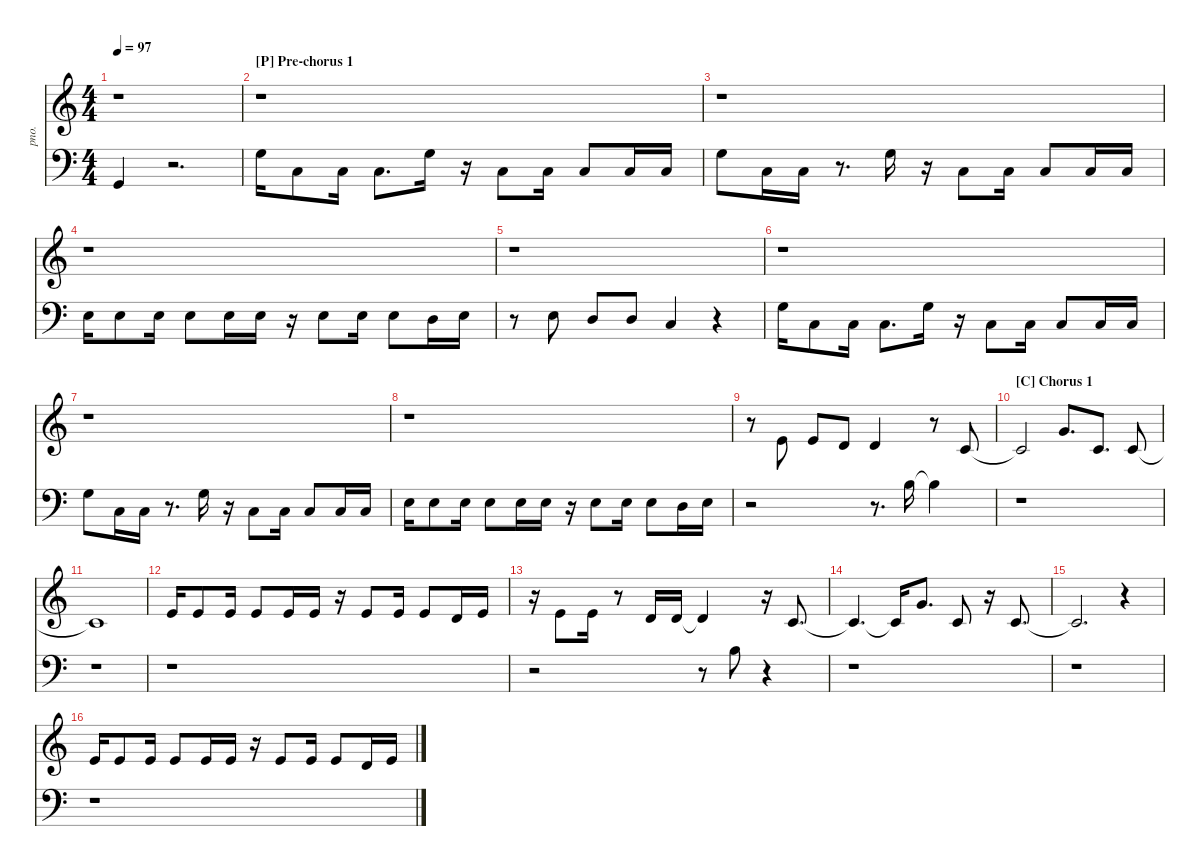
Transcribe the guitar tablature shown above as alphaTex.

\defaultSystemsLayout 4
\hideDynamics
\bracketExtendMode nobrackets
\otherSystemsTrackNameOrientation horizontal
\track ("Acoustic Piano" "pno.") {instrument acousticgrandpiano}
\staff {score}
\tuning (E4 B3 G3 D3 A2 E2)
\ts (4 4)
\tempo 97
\clef g2
\ks c
r.1{dy mf beam Down} |
\section ("P" "Pre-chorus 1")
r.1{beam Down} |
r.1{beam Down} |
r.1{beam Down} |
r.1{beam Down} |
r.1{beam Down} |
r.1{beam Down} |
r.1{beam Down} |
r.8{beam Down} 5.2.8{beam Up} 5.2.8{beam Up} 3.2.8{beam Up} 3.2.4{beam Up} r.8{beam Up} 1.2.8{beam Up} |
\section ("C" "Chorus 1")
1.2{t}.2{beam Up} 3.1.8{d beam Up} 1.2.8{d beam Up} 1.2.8{beam Up} |
1.2{t}.1{beam Up} |
0.1.16{beam Up} 0.1.8{beam Up} 0.1.16{beam Up} 0.1.8{beam Up} 0.1.16{beam Up} 0.1.16{beam Up} r.16{beam Up} 5.2.8{beam Up} 5.2.16{beam Up} 5.2.8{beam Up} 7.3.16{beam Up} 9.3.16{beam Up} |
r.16{beam Down} 0.1.8{beam Up} 0.1.16{beam Up} r.8{beam Up} 3.2.16{beam Up} 3.2.16{beam Up} 3.2{t}.4{beam Up} r.16{beam Up} 1.2.8{d beam Up} |
1.2{t}.4{d beam Up} 1.2{t}.16{beam Up} 3.1.8{d beam Up} 1.2.8{beam Up} r.16{beam Up} 1.2.8{d beam Up} |
1.2{t}.2{d beam Up} r.4{beam Up} |
0.1.16{beam Up} 0.1.8{beam Up} 0.1.16{beam Up} 0.1.8{beam Up} 0.1.16{beam Up} 0.1.16{beam Up} r.16{beam Up} 5.2.8{beam Up} 5.2.16{beam Up} 5.2.8{beam Up} 7.3.16{beam Up} 9.3.16{beam Up}
\staff {score}
\tuning (G2 D2 A1 E1 B0)
\clef f4
\ottava regular
\simile none
\ks c
0.1.4{dy mf beam Up} r.2{d beam Up} |
12.1.16{beam Down} 10.2.8{beam Down} 10.2.16{beam Down} 10.2.8{d beam Down} 12.1.16{beam Down} r.16{beam Down} 10.2.8{beam Up} 10.2.16{beam Up} 10.2.8{beam Up} 10.2.16{beam Up} 10.2.16{beam Up} |
12.1.8{beam Down} 10.2.16{beam Down} 10.2.16{beam Down} r.8{d beam Down} 12.1.16{beam Down} r.16{beam Down} 10.2.8{beam Up} 10.2.16{beam Up} 10.2.8{beam Up} 10.2.16{beam Up} 10.2.16{beam Up} |
9.1.16{beam Down} 9.1.8{beam Down} 9.1.16{beam Down} 9.1.8{beam Down} 9.1.16{beam Down} 9.1.16{beam Down} r.16{beam Down} 9.1.8{beam Down} 9.1.16{beam Down} 9.1.8{beam Down} 7.1.16{beam Down} 9.1.16{beam Down} |
r.8{beam Down} 9.1.8{beam Down} 7.1.8{beam Up} 7.1.8{beam Up} 5.1.4{beam Up} r.4{beam Up} |
12.1.16{beam Down} 10.2.8{beam Down} 10.2.16{beam Down} 10.2.8{d beam Down} 12.1.16{beam Down} r.16{beam Down} 10.2.8{beam Up} 10.2.16{beam Up} 10.2.8{beam Up} 10.2.16{beam Up} 10.2.16{beam Up} |
12.1.8{beam Down} 10.2.16{beam Down} 10.2.16{beam Down} r.8{d beam Down} 12.1.16{beam Down} r.16{beam Down} 10.2.8{beam Up} 10.2.16{beam Up} 10.2.8{beam Up} 10.2.16{beam Up} 10.2.16{beam Up} |
9.1.16{beam Down} 9.1.8{beam Down} 9.1.16{beam Down} 9.1.8{beam Down} 9.1.16{beam Down} 9.1.16{beam Down} r.16{beam Down} 9.1.8{beam Down} 9.1.16{beam Down} 9.1.8{beam Down} 7.1.16{beam Down} 9.1.16{beam Down} |
r.2{beam Down} r.8{d beam Down} 16.1.16{beam Down} 16.1{t}.4{beam Down} |
r.1{beam Down} |
r.1{beam Down} |
r.1{beam Down} |
r.2{beam Down} r.8{beam Down} 16.1.8{beam Down} r.4{beam Down} |
r.1{beam Down} |
r.1{beam Down} |
r.1{beam Down}
